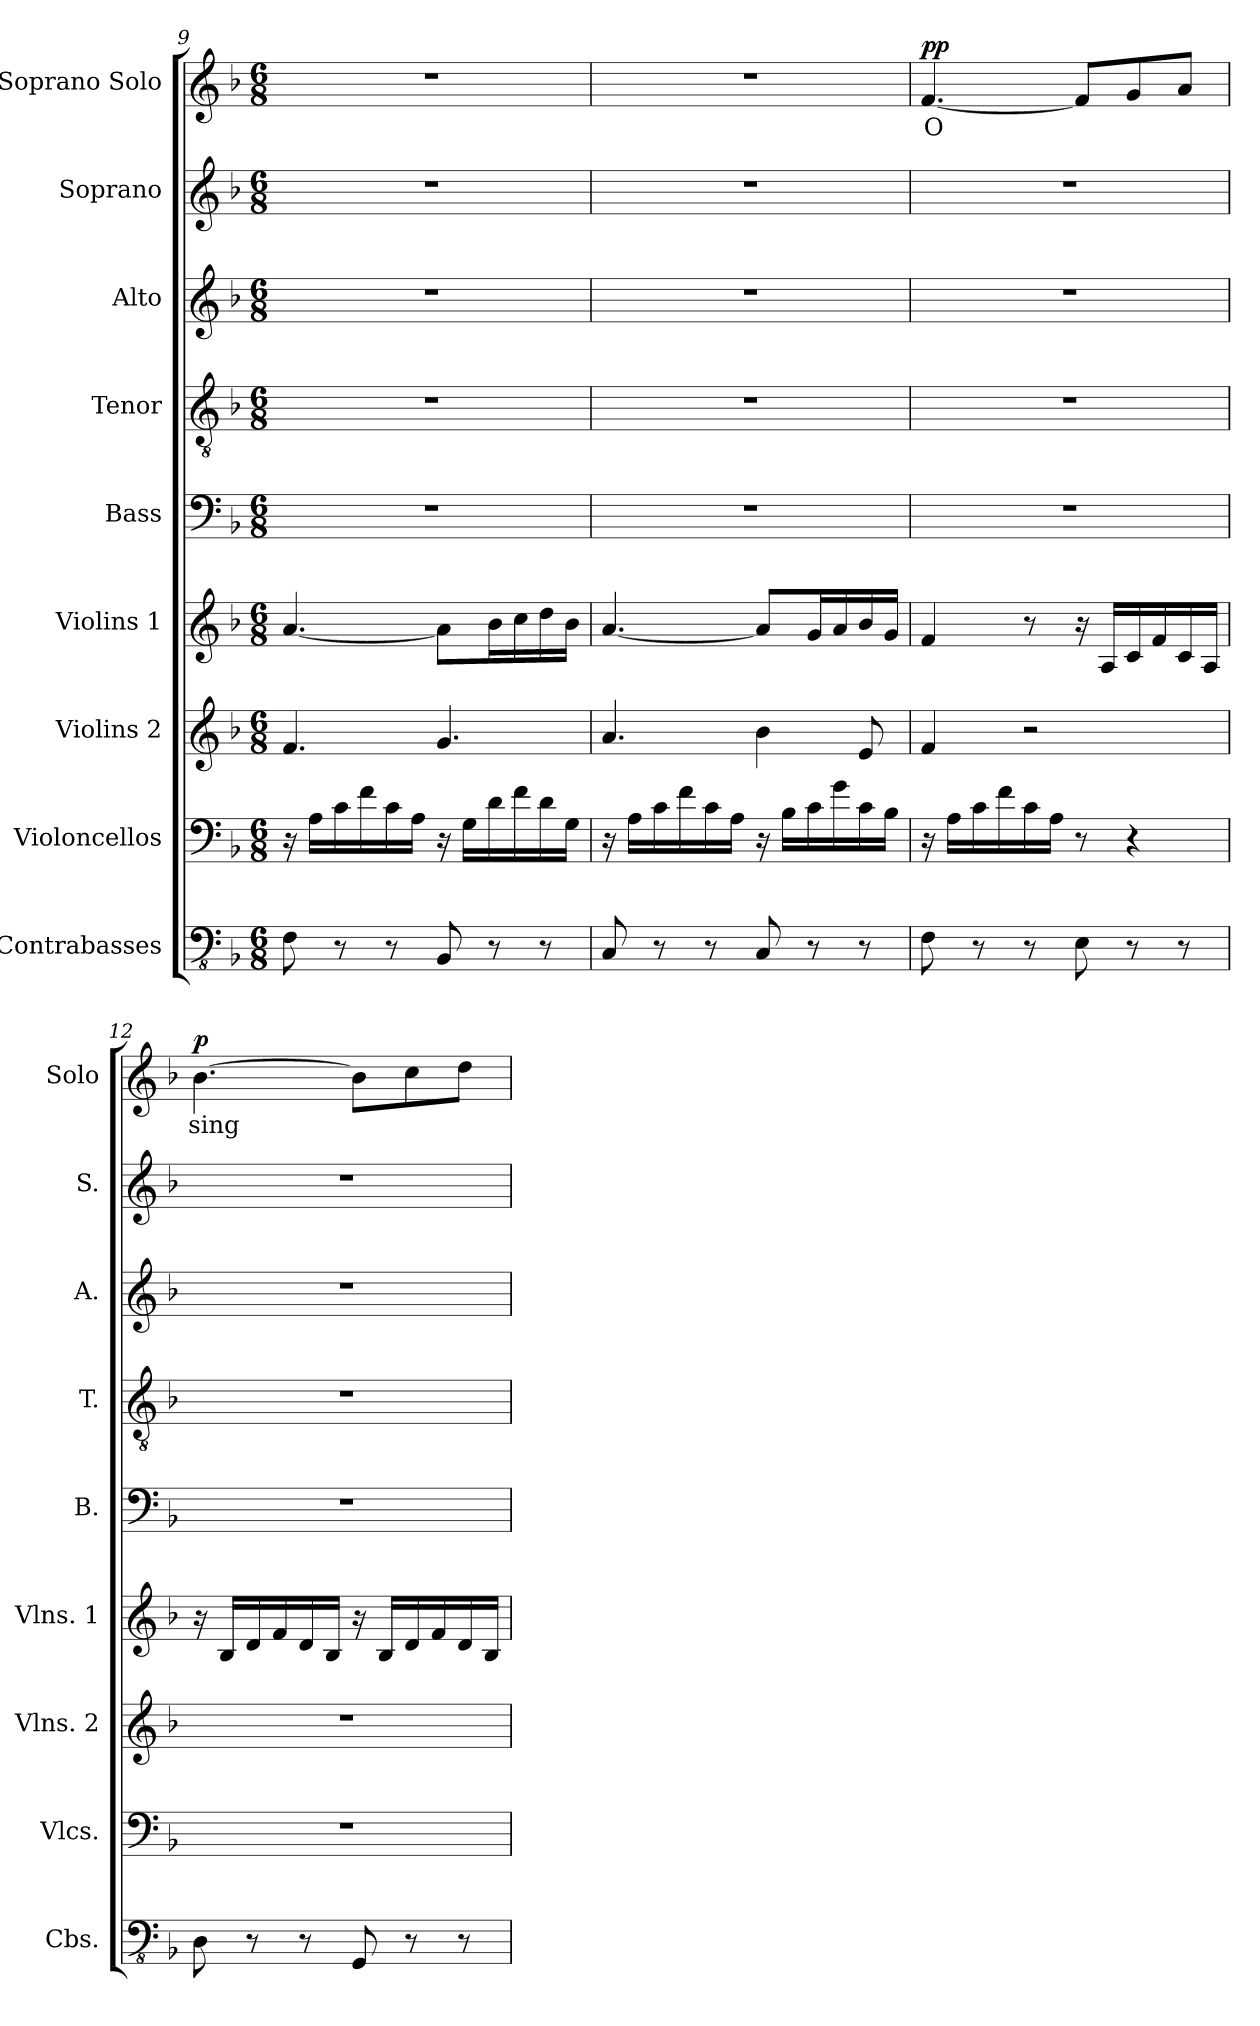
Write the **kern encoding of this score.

**kern	**kern	**kern	**kern	**kern	**kern	**kern	**kern	**kern	**text	**dynam
*part9	*part8	*part7	*part6	*part5	*part4	*part3	*part2	*part1	*part1	*part1
*staff9	*staff8	*staff7	*staff6	*staff5	*staff4	*staff3	*staff2	*staff1	*staff1	*staff1
*I"Contrabasses	*I"Violoncellos	*I"Violins 2	*I"Violins 1	*I"Bass	*I"Tenor	*I"Alto	*I"Soprano	*I"Soprano Solo	*	*
*I'Cbs.	*I'Vlcs.	*I'Vlns. 2	*I'Vlns. 1	*I'B.	*I'T.	*I'A.	*I'S.	*I'Solo	*	*
*clefFv4	*clefF4	*clefG2	*clefG2	*clefF4	*clefGv2	*clefG2	*clefG2	*clefG2	*	*
*k[b-]	*k[b-]	*k[b-]	*k[b-]	*k[b-]	*k[b-]	*k[b-]	*k[b-]	*k[b-]	*	*
*F:	*F:	*F:	*F:	*F:	*F:	*F:	*F:	*F:	*	*
*M6/8	*M6/8	*M6/8	*M6/8	*M6/8	*M6/8	*M6/8	*M6/8	*M6/8	*	*
=9	=9	=9	=9	=9	=9	=9	=9	=9	=9	=9
8FF\	16r	4.f/	[4.a/	2.r	2.r	2.r	2.r	2.r	.	.
.	16A\LL	.	.	.	.	.	.	.	.	.
8r	16c\	.	.	.	.	.	.	.	.	.
.	16f\	.	.	.	.	.	.	.	.	.
8r	16c\	.	.	.	.	.	.	.	.	.
.	16A\JJ	.	.	.	.	.	.	.	.	.
8BBB-/	16r	4.g/	8a\L]	.	.	.	.	.	.	.
.	16G\LL	.	.	.	.	.	.	.	.	.
8r	16d\	.	16b-\L	.	.	.	.	.	.	.
.	16f\	.	16cc\	.	.	.	.	.	.	.
8r	16d\	.	16dd\	.	.	.	.	.	.	.
.	16G\JJ	.	16b-\JJ	.	.	.	.	.	.	.
=10	=10	=10	=10	=10	=10	=10	=10	=10	=10	=10
8CC/	16r	4.a/	[4.a/	2.r	2.r	2.r	2.r	2.r	.	.
.	16A\LL	.	.	.	.	.	.	.	.	.
8r	16c\	.	.	.	.	.	.	.	.	.
.	16f\	.	.	.	.	.	.	.	.	.
8r	16c\	.	.	.	.	.	.	.	.	.
.	16A\JJ	.	.	.	.	.	.	.	.	.
8CC/	16r	4b-\	8a/L]	.	.	.	.	.	.	.
.	16B-\LL	.	.	.	.	.	.	.	.	.
8r	16c\	.	16g/L	.	.	.	.	.	.	.
.	16g\	.	16a/	.	.	.	.	.	.	.
8r	16c\	8e/	16b-/	.	.	.	.	.	.	.
.	16B-\JJ	.	16g/JJ	.	.	.	.	.	.	.
=11	=11	=11	=11	=11	=11	=11	=11	=11	=11	=11
!	!	!	!	!	!	!	!	!	!	!LO:DY:a
8FF\	16r	4f/	4f/	2.r	2.r	2.r	2.r	[4.f/	O	pp
.	16A\LL	.	.	.	.	.	.	.	.	.
8r	16c\	.	.	.	.	.	.	.	.	.
.	16f\	.	.	.	.	.	.	.	.	.
8r	16c\	2r	8r	.	.	.	.	.	.	.
.	16A\JJ	.	.	.	.	.	.	.	.	.
8EE\	8r	.	16r	.	.	.	.	8f/L]	.	.
.	.	.	16A/LL	.	.	.	.	.	.	.
8r	4r	.	16c/	.	.	.	.	8g/	.	.
.	.	.	16f/	.	.	.	.	.	.	.
8r	.	.	16c/	.	.	.	.	8a/J	.	.
.	.	.	16A/JJ	.	.	.	.	.	.	.
!!LO:PB:g=z
=12	=12	=12	=12	=12	=12	=12	=12	=12	=12	=12
!	!	!	!	!	!	!	!	!	!	!LO:DY:a
8DD\	2.r	2.r	16r	2.r	2.r	2.r	2.r	[4.b-\	sing	p
.	.	.	16B-/LL	.	.	.	.	.	.	.
8r	.	.	16d/	.	.	.	.	.	.	.
.	.	.	16f/	.	.	.	.	.	.	.
8r	.	.	16d/	.	.	.	.	.	.	.
.	.	.	16B-/JJ	.	.	.	.	.	.	.
8GGG/	.	.	16r	.	.	.	.	8b-\L]	.	.
.	.	.	16B-/LL	.	.	.	.	.	.	.
8r	.	.	16d/	.	.	.	.	8cc\	.	.
.	.	.	16f/	.	.	.	.	.	.	.
8r	.	.	16d/	.	.	.	.	8dd\J	.	.
.	.	.	16B-/JJ	.	.	.	.	.	.	.
=	=	=	=	=	=	=	=	=	=	=
*-	*-	*-	*-	*-	*-	*-	*-	*-	*-	*-
